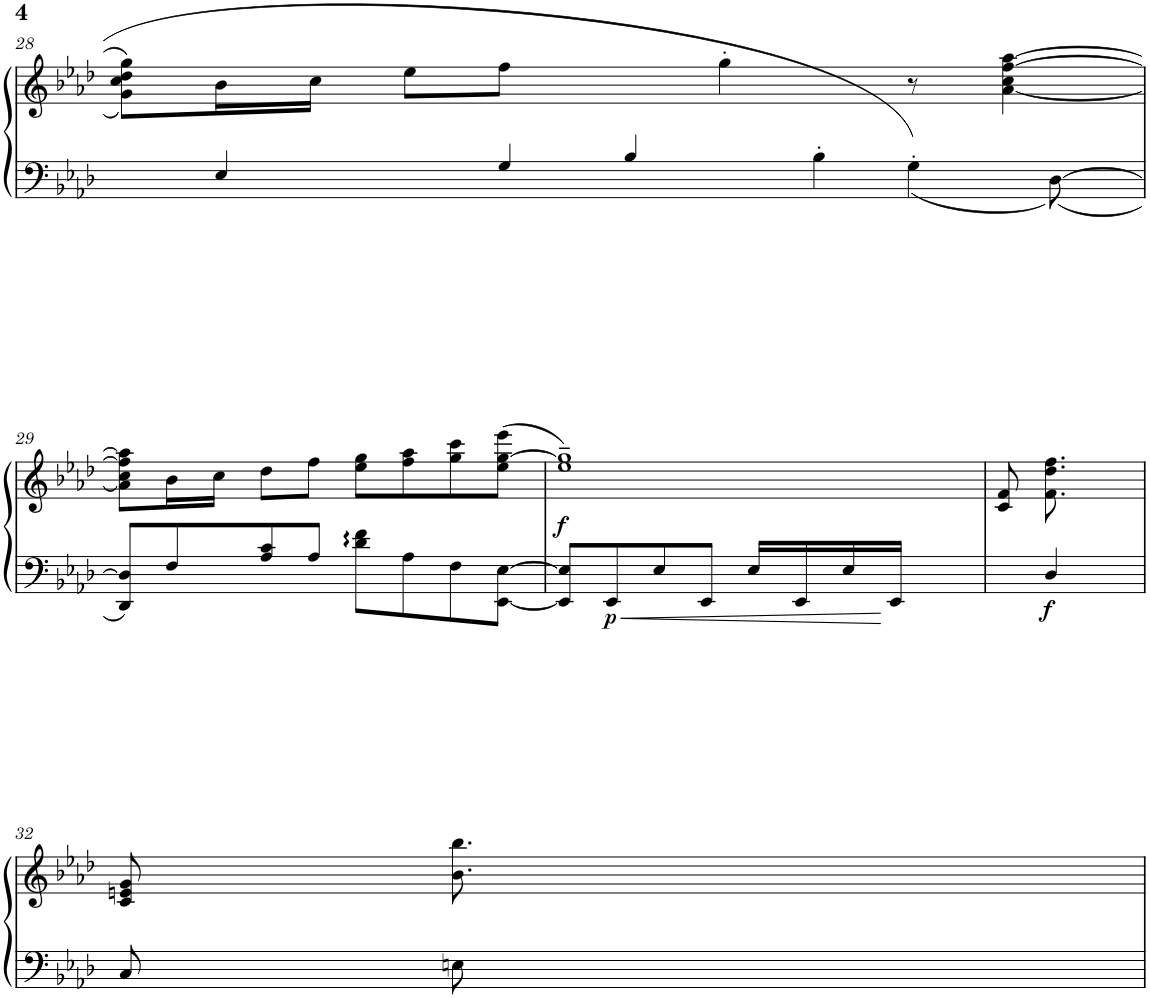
**kern	**kern	**dynam
*part1	*part1	*part1
*staff2	*staff1	*staff1/2
*I"Piano	*	*
*I'Pno	*	*
!!LO:PB:g=z
*clefF4	*clefG2	*
*k[b-e-a-d-]	*k[b-e-a-d-]	*
=28	=28	=28
8ryy	8g\ 8cc\ 8dd-\ 8gg\L	.
4E-/	16b-\L	.
.	16cc\JJ	.
.	8ee-\L	.
4G/	8ff\J	.
.	4.ryy	.
4B-/	.	.
8ryy	[8gg\	.
8ryy	8ryy	.
4B-'\	4ryy	.
4G'\	8r	.
.	[<4a-\ 4cc\ [>4ff\ [>4aa-\	.
[>8D-\	.	.
!!LO:LB:g=z
=29	=29	=29
8DD-/ 8D-/]L	8a-\] 8cc\ 8ff\] 8aa-\]L	.
8ryy	8gg'\]	.
8F/	16b-\L	.
.	16cc\JJ	.
8A-/ 8c/	8dd-\L	.
8A-/J	8ff\J	.
8d-\ 8f\L	8ee-\ 8gg\L	.
8A-\	8ff\ 8aa-\	.
8F\	8gg\ 8ccc\	.
[<8EE-\ [>8E-\J	(>8ee-\ [>8gg\ 8eee-\J	.
=30	=30	=30
!	!	!LO:DY:b
8EE-/] 8E-/]L	1ee-~ 1gg]~)	f
!	!	!LO:DY:b=2
8EE-/	.	p
8E-/	.	.
8EE-/J	.	.
16E-/LL	.	.
16EE-/	.	.
16E-/	.	.
16EE-/JJ	.	.
4ryy	.	.
=31	=31	=31
8ryy	8c/ 8f/	.
!	!	!LO:DY:b=2
4D-/	8.f\ 8.dd-\ 8.ff\	f
.	2ryy	.
2ryy	.	.
.	8.ryy	.
8ryy	.	.
!!LO:LB:g=z
=32	=32	=32
8C/	8c/ 8en/ 8g/	.
8En\	8.b-\ 8.bb-\	.
2.ryy	.	.
.	2ryy	.
.	8.ryy	.
=	=	=
*-	*-	*-
